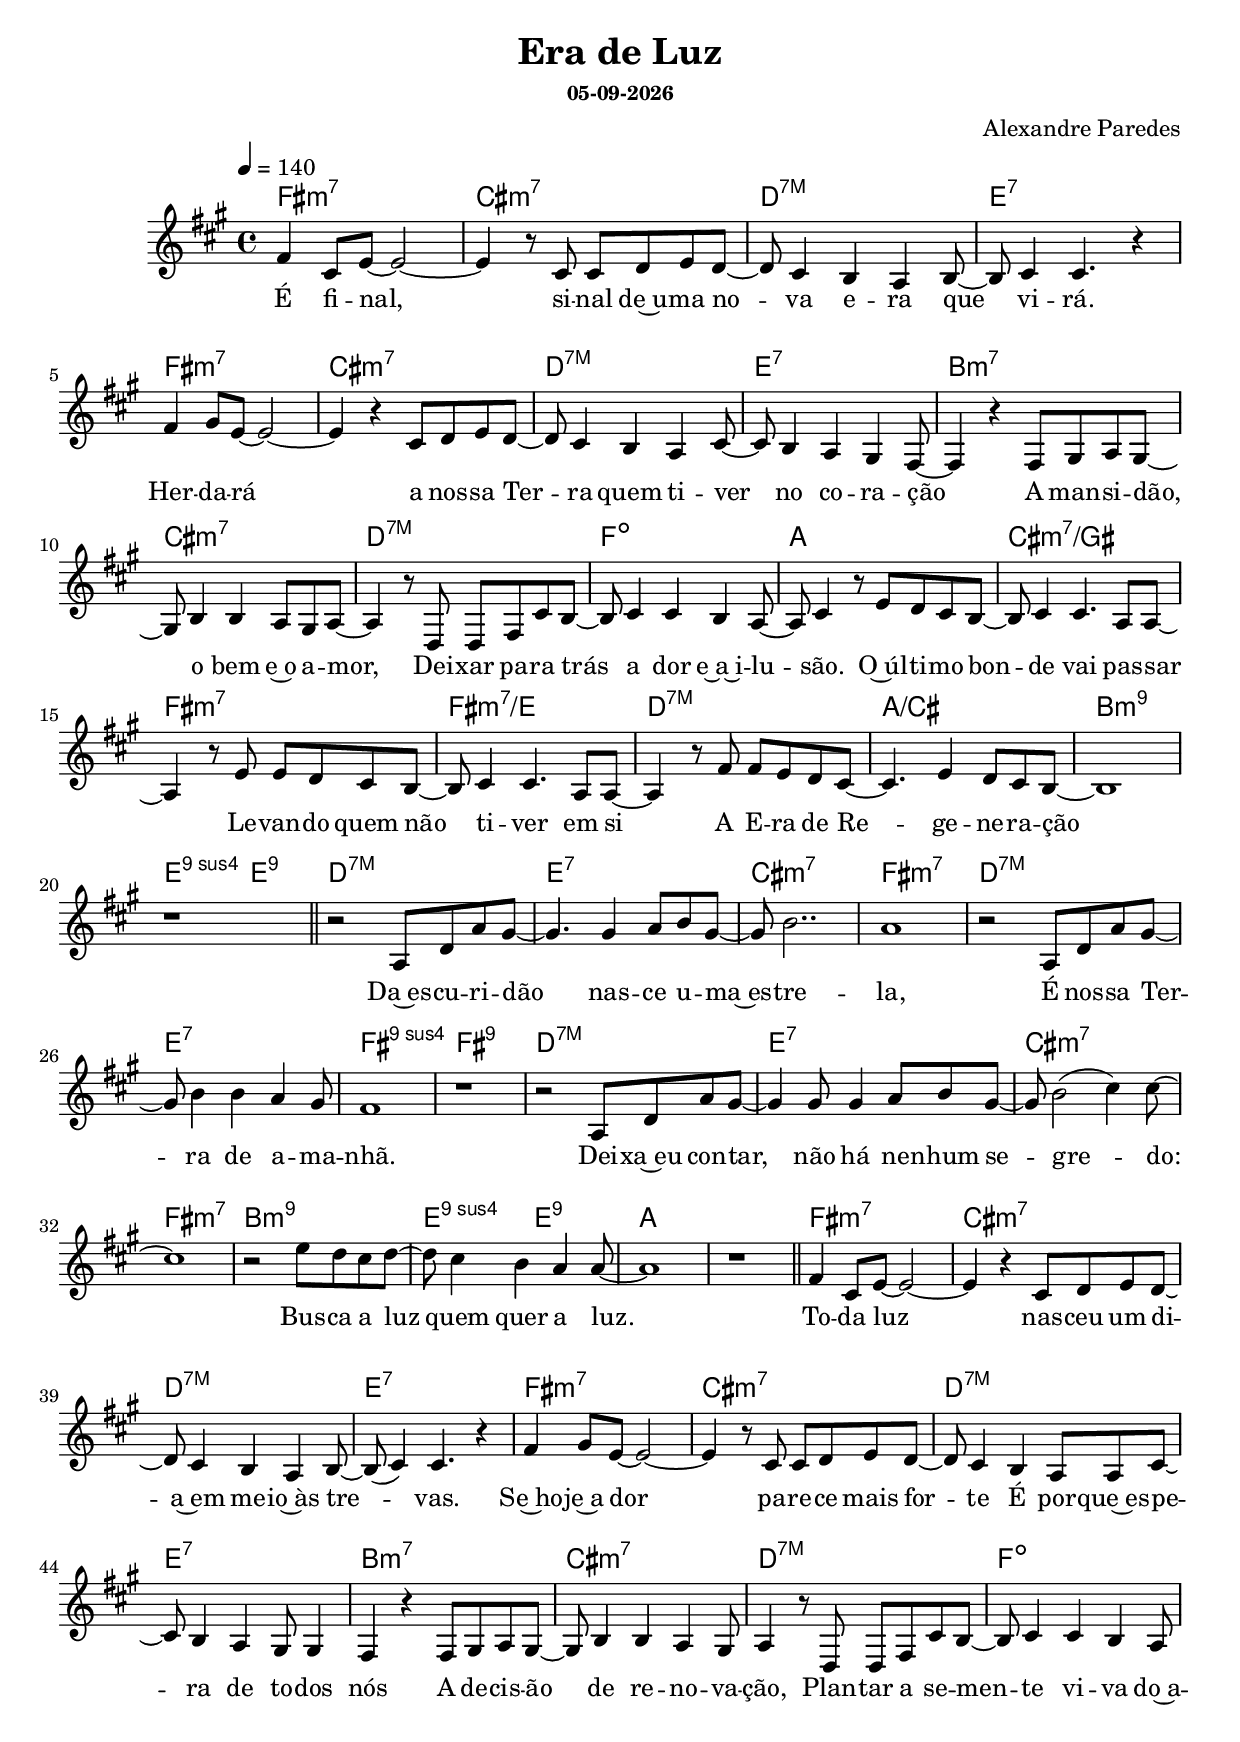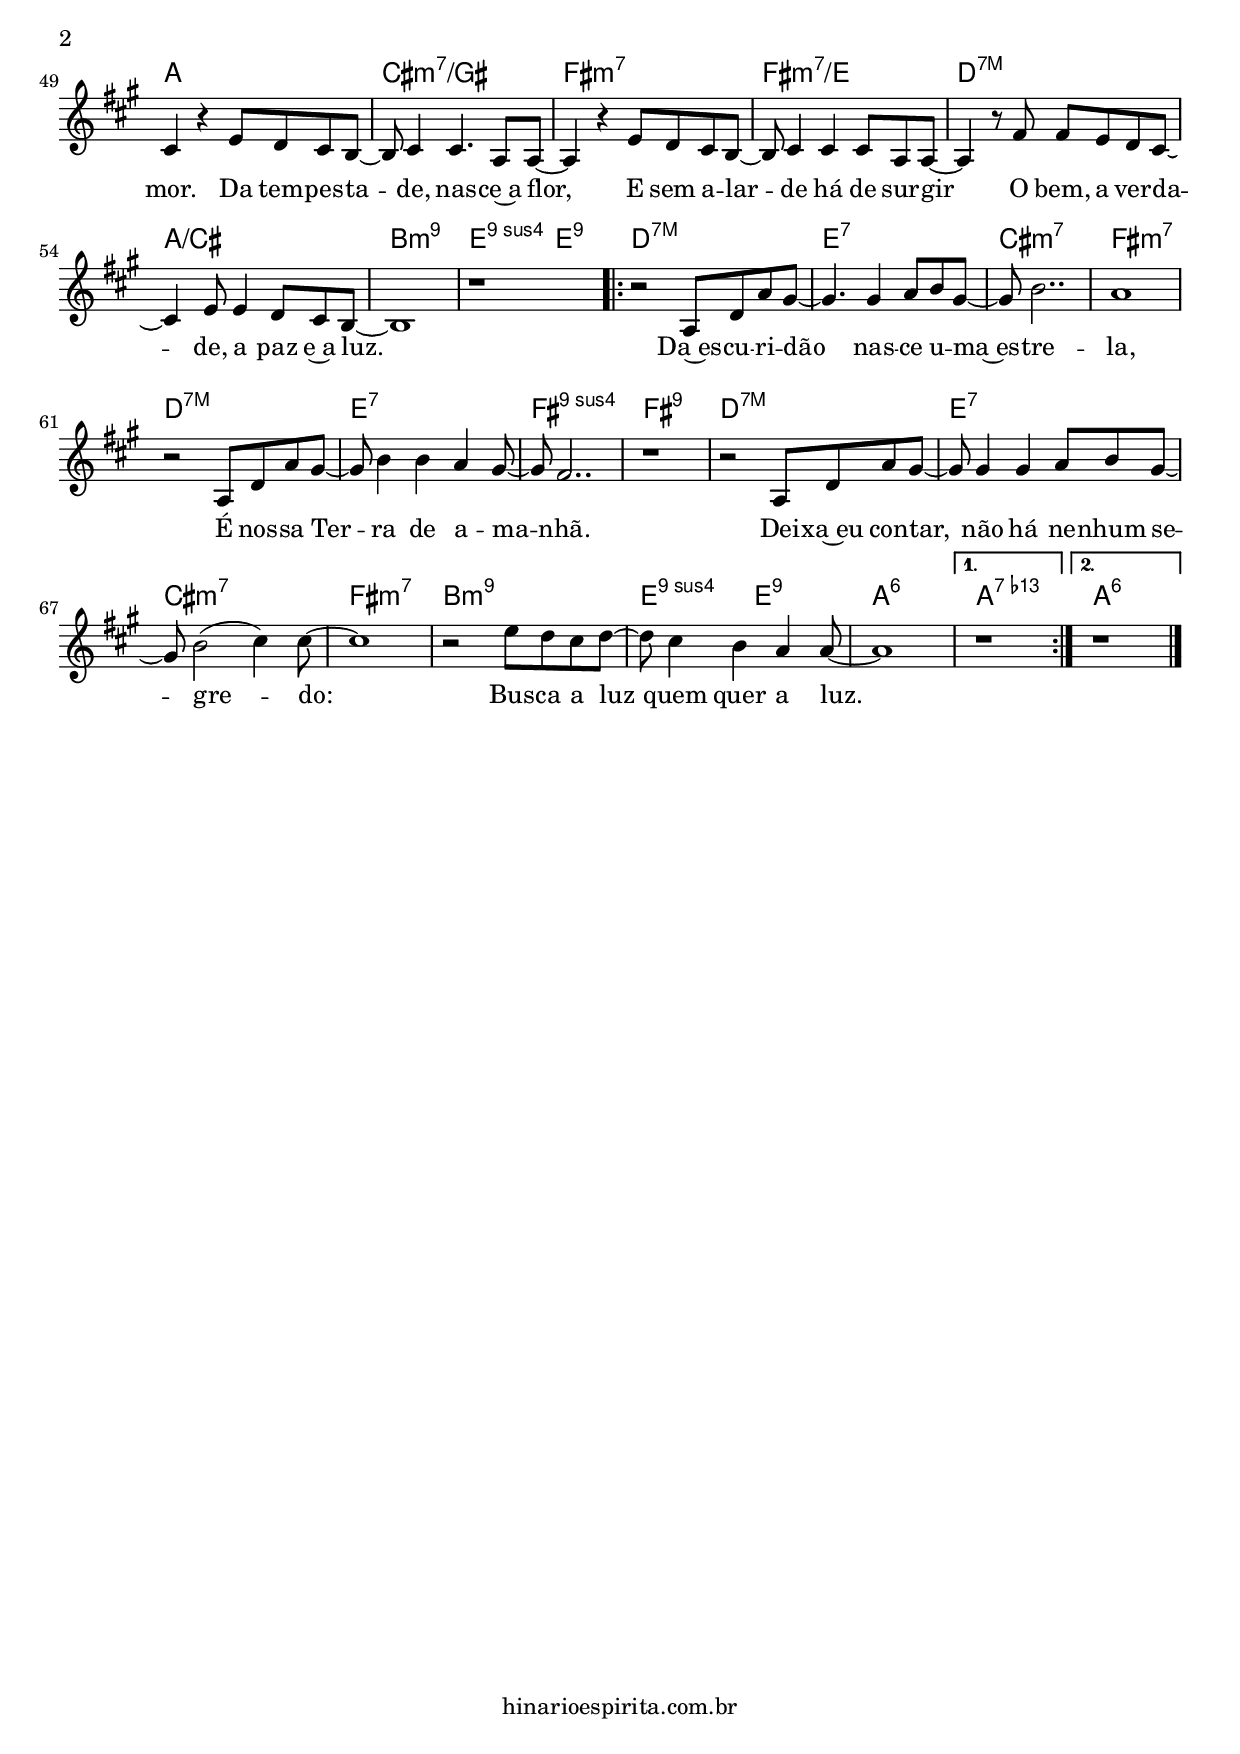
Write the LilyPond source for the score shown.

\version "2.16.2"
%\pointAndClickOff

\header {
  title = "Era de Luz"
  composer = "Alexandre Paredes"
  subsubtitle = #(strftime "%d-%m-%Y" (localtime (current-time)))
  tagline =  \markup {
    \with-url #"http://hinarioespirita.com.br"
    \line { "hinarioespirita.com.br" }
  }
}

harmonia = \chordmode {
  \set majorSevenSymbol = \markup { 7M }
  fis1:m7 cis:m7 d:maj7 e:7
  fis1:m7 cis:m7 d:maj7 e:7
  b:m7 cis:m7 d:maj7 f:dim
  a cis:min7/gis fis:m7 fis:m7/e
  d:maj7 a/cis b:m7.9 e2:7sus4.9 e2:7.9

  % Refrão
  d1:maj7 e:7 cis:m7 fis:m7
  d:maj7 e:7 fis:7sus4.9 fis:7.9
  d:maj7 e:7 cis:m7 fis:m7
  b:m7.9 e2:7sus4.9 e:7.9 \repeat percent 2 {a1}

  % Estrofe 2
  fis1:m7 cis:m7 d:maj7 e:7
  fis1:m7 cis:m7 d:maj7 e:7
  b:m7 cis:m7 d:maj7 f:dim
  a cis:min7/gis fis:m7 fis:m7/e
  d:maj7 a/cis b:m7.9 e2:7sus4.9 e2:7.9

  % Refrão
  \repeat volta 2 {
    d1:maj7 e:7 cis:m7 fis:m7
    d:maj7 e:7 fis:7sus4.9 fis:7.9
    d:maj7 e:7 cis:m7 fis:m7
    b:m7.9 e2:7sus4.9 e:7.9 a1:6
  }
  \alternative {
    { a:7.13- }
    { a:6 }
  }
}

letra = \lyricmode {
  É fi -- nal,  si -- nal de~u -- ma no -- va e -- ra que vi -- rá.
  Her -- da -- rá  a nos -- sa Ter -- ra quem ti -- ver no co -- ra -- ção
  A man -- si -- dão, o bem e~o a -- mor,
  Dei -- xar pa -- ra trás a dor e~a~i -- lu -- são.
  O~úl -- ti -- mo bon -- de vai pas -- sar % o ultimo?
  Le -- van -- do quem não ti -- ver em si
  A E -- ra de Re -- ge -- ne -- ra -- ção

  Da~es -- cu -- ri -- dão nas -- ce u -- ma~es -- tre -- la,
  É nos -- sa Ter -- ra de a -- ma -- nhã.
  Dei -- xa~eu con -- tar, não há ne -- nhum se -- gre -- do:
  Bus -- ca a luz quem quer a luz.

  To -- da luz  nas -- ceu um di -- a~em me -- io~às tre -- vas.
  Se~ho -- je~a dor  pa -- re -- ce mais for -- te
  É por -- que~es -- pe -- ra de to -- dos nós % porque ao inv´es de que???
  A de -- cis -- ão de re -- no -- va -- ção,
  Plan -- tar a se -- men -- te vi -- va do~a -- mor.
  Da tem -- pes -- ta -- de, nas -- ce~a flor,
  E sem a -- lar -- de há de sur -- gir
  O bem, a ver -- da -- de, a paz e~a luz.

  Da~es -- cu -- ri -- dão nas -- ce u -- ma~es -- tre -- la,
  É nos -- sa Ter -- ra de a -- ma -- nhã.
  Dei -- xa~eu con -- tar, não há ne -- nhum se -- gre -- do:
  Bus -- ca a luz quem quer a luz.
}

melodia = \relative c' {
  \clef treble
  \key a \major
  \time 4/4
  \tempo 4 = 140

  % Estrofe 1
  fis4 cis8 e~ e2~ | e4 r8 cis8 cis d e d~ | d8 cis4 b a b8~ | b cis4 cis4. r4 |
  fis4 gis8 e~ e2~ | e4 r4 cis8 d e d~ | d8 cis4 b a cis8~ | cis b4 a gis fis8~ |
  fis4 r4 fis8 gis a gis~ | gis b4 b a8 gis a~ | a4 r8 d,8 d fis cis' b~ | b cis4 cis b a8~ |
  a8 cis4 r8 e8 d cis b~ | b cis4 cis4. a8 a~ | a4 r8 e'8 e d cis b~ | b cis4 cis4. a8 a~ |
  a4 r8 fis'8 fis e d cis~ | cis4. e4 d8 cis b~ | b1 | r1 \bar "||"

  % Refrão
  r2 a8 d a' gis~ | gis4. gis4 a8 b gis~ | gis8 b2.. | a1 |
  r2 a,8 d a' gis~ | gis b4 b a gis8 | fis1 | r1 |
  r2 a,8 d a' gis~ | gis4 gis8 gis4 a8 b gis~ | gis8 b2( cis4) cis8~ | cis1 |
  r2 e8 d cis d~ | d cis4 b a a8~ | a1 | r1 \bar "||"

  % Estrofe 2
  fis4 cis8 e~ e2~ | e4 r4 cis8 d e d~ | d8 cis4 b a b8~ | b( cis4) cis4. r4 |
  fis4 gis8 e~ e2~ | e4 r8 cis8 cis d e d~ | d8 cis4 b a8 a cis8~ | cis b4 a gis8 gis4 |
  fis4 r4 fis8 gis a gis~ | gis b4 b a4 gis8 | a4 r8 d,8 d fis cis' b~ | b cis4 cis b a8 |
  cis4 r4 e8 d cis b~ | b cis4 cis4. a8 a~ | a4 r4 e'8 d cis b~ | b cis4 cis4 cis8 a a~ |
  a4 r8 fis'8 fis e d cis~ | cis4 e8 e4 d8 cis b~ | b1 | r1 |%\bar "||"

  % Refrão
  \repeat volta 2 {
    r2 a8 d a' gis~ | gis4. gis4 a8 b gis~ | gis8 b2.. | a1 |
    r2 a,8 d a' gis~ | gis b4 b a gis8~ | gis fis2.. | r1 |
    r2 a,8 d a' gis~ | gis gis4 gis4 a8 b gis~ | gis8 b2( cis4) cis8~ | cis1 |
    r2 e8 d cis d~ | d cis4 b a a8~ | a1 | }
  \alternative {
   { r1 | }
   { r1 | }
  }
    \bar "|."
}

musica = <<
    \new ChordNames { \harmonia }
    \new Staff <<
      \new Voice = "melodia" { \melodia }
      \lyricsto "melodia" \new Lyrics \letra
      \set Staff.midiInstrument = #"acoustic grand"
    >>
  >>

\score {
  %\unfoldRepeats
  \musica
  \layout {}
}

\score {
  \unfoldRepeats
  \musica
  \midi {}
}

